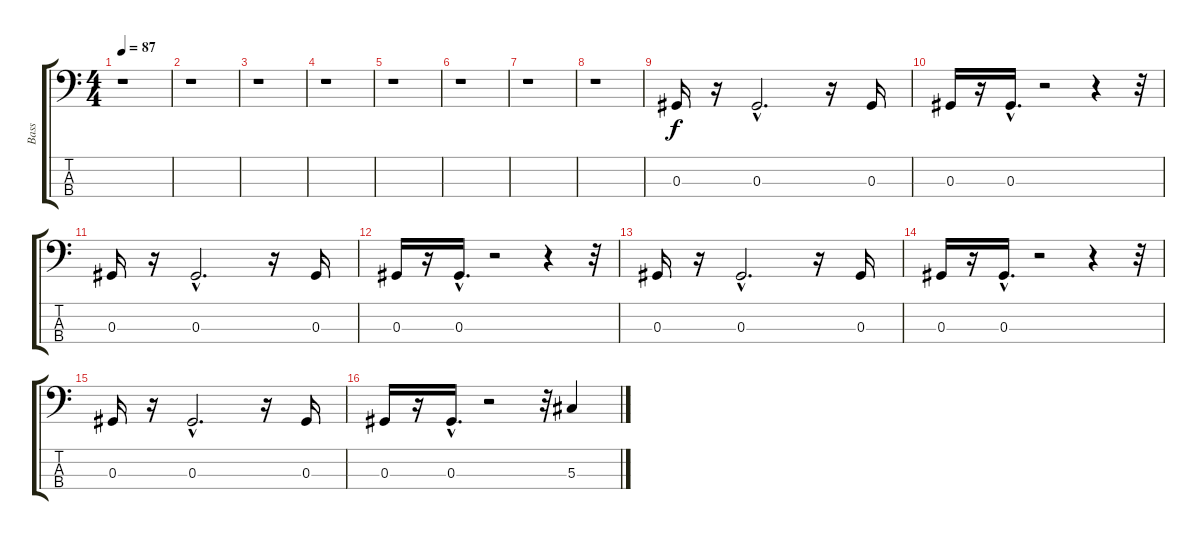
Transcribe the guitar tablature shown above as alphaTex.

\track ("Bass" "Bass") {instrument electricbassfinger}
\staff {score tabs}
\tuning (Gb2 Db2 Ab1 Eb1) {hide}
\ts (4 4)
\tempo 87
\clef f4
\ks c
r.1{dy f} |
r.1 |
r.1 |
r.1 |
r.1 |
r.1 |
r.1 |
r.1 |
0.3.16 r.16 0.3{hac}.2{d} r.16 0.3.16 |
0.3.16 r.16 0.3{hac}.16{d} r.2 r.4 r.32 |
0.3.16 r.16 0.3{hac}.2{d} r.16 0.3.16 |
0.3.16 r.16 0.3{hac}.16{d} r.2 r.4 r.32 |
0.3.16 r.16 0.3{hac}.2{d} r.16 0.3.16 |
0.3.16 r.16 0.3{hac}.16{d} r.2 r.4 r.32 |
0.3.16 r.16 0.3{hac}.2{d} r.16 0.3.16 |
0.3.16 r.16 0.3{hac}.16{d} r.2 r.32 5.3.4
